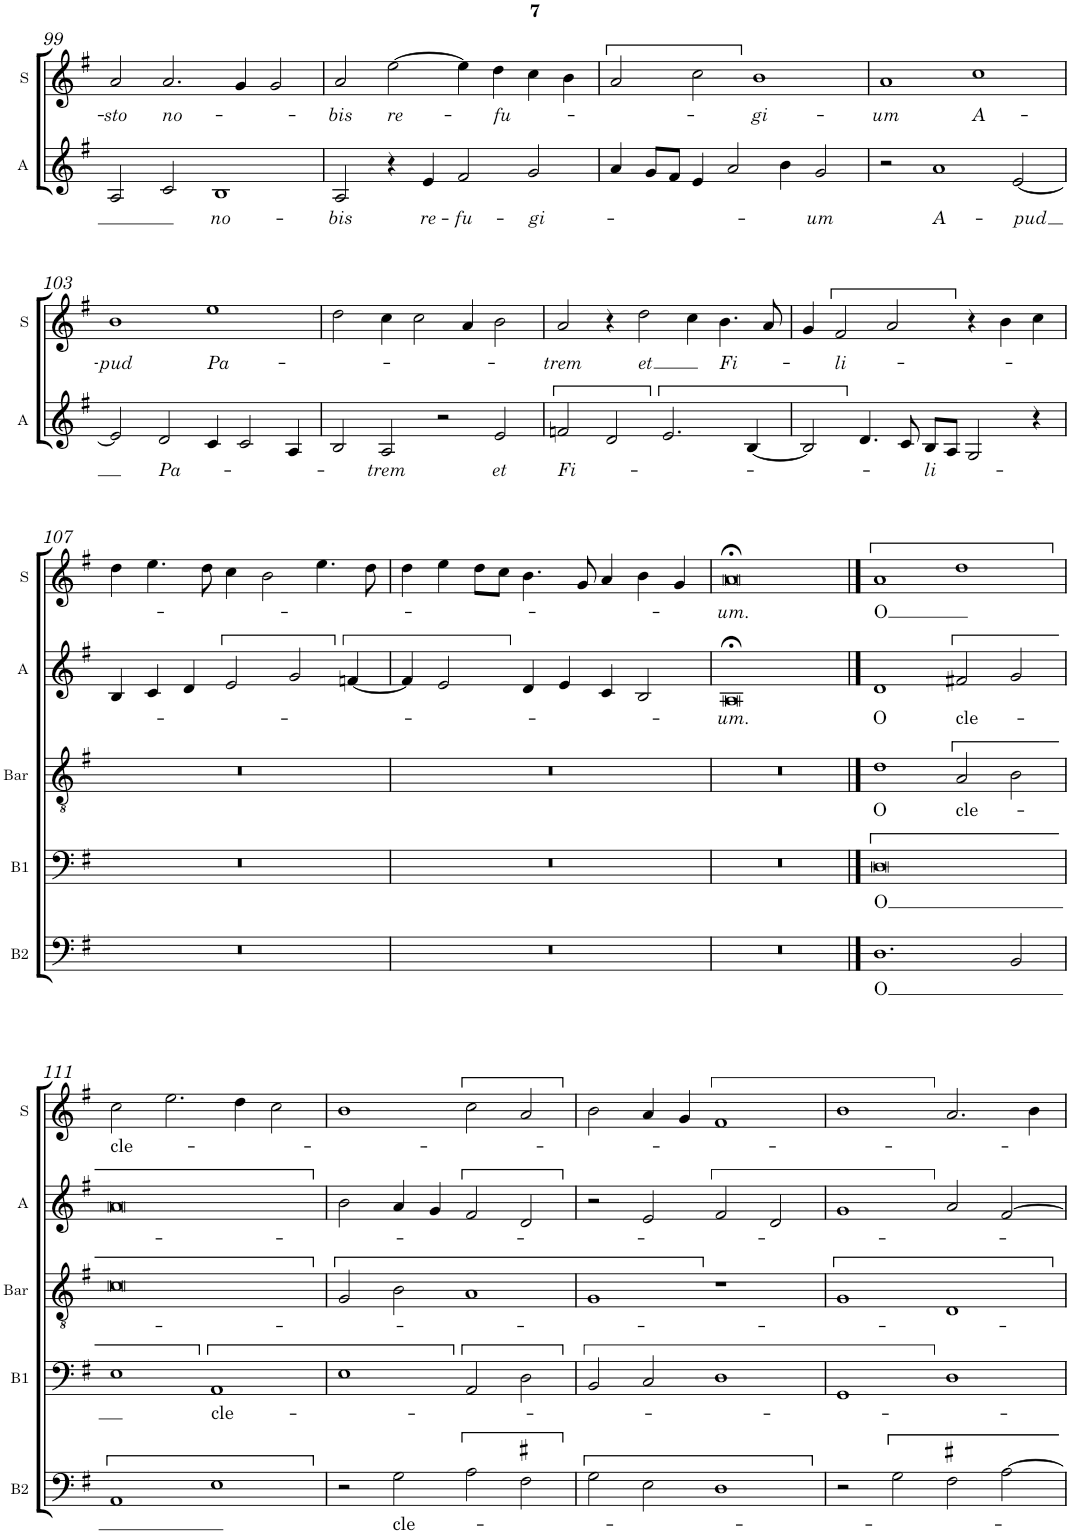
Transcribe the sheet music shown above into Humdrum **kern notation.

**kern	**text	**kern	**text	**kern	**text	**kern	**text	**kern	**text
*part5	*part5	*part4	*part4	*part3	*part3	*part2	*part2	*part1	*part1
*staff5	*staff5	*staff4	*staff4	*staff3	*staff3	*staff2	*staff2	*staff1	*staff1
*I"B2	*	*I"B1	*	*I"Bar	*	*I"A	*	*I"S	*
*I'B2	*	*I'B1	*	*I'Bar	*	*I'A	*	*I'S	*
!!LO:PB:g=z
*clefF4	*	*clefF4	*	*clefGv2	*	*clefG2	*	*clefG2	*
*	*	*	*	*	*	*Trd4c7	*	*	*
*k[f#]	*	*k[f#]	*	*k[f#]	*	*k[f#]	*	*k[f#]	*
*M4/2	*	*M4/2	*	*M4/2	*	*M4/2	*	*M4/2	*
=99	=99	=99	=99	=99	=99	=99	=99	=99	=99
!	!	!	!	!	!	!	!	!	!LO:LY:b
0r	.	0r	.	0r	.	2A/	.	2a/	-sto
!	!	!	!	!	!	!	!	!	!LO:LY:b
.	.	.	.	.	.	2c/	.	2.a/	no-
!	!	!	!	!	!	!	!LO:LY:b	!	!
.	.	.	.	.	.	1B	no-	.	.
.	.	.	.	.	.	.	.	4g/	.
.	.	.	.	.	.	.	.	2g/	.
=100	=100	=100	=100	=100	=100	=100	=100	=100	=100
!	!	!	!	!	!	!	!LO:LY:b	!	!LO:LY:b
0r	.	0r	.	0r	.	2A/	-bis	2a/	-bis
!	!	!	!	!	!	!	!	!	!LO:LY:b
.	.	.	.	.	.	4r	.	[2ee\	re-
!	!	!	!	!	!	!	!LO:LY:b	!	!
.	.	.	.	.	.	4e/	re-	.	.
!	!	!	!	!	!	!	!LO:LY:b	!	!
.	.	.	.	.	.	2f#/	-fu-	4ee\]	.
!	!	!	!	!	!	!	!	!	!LO:LY:b
.	.	.	.	.	.	.	.	4dd\	-fu-
!	!	!	!	!	!	!	!LO:LY:b	!	!
.	.	.	.	.	.	2g/	-gi-	4cc\	.
.	.	.	.	.	.	.	.	4b\	.
=101	=101	=101	=101	=101	=101	=101	=101	=101	=101
0r	.	0r	.	0r	.	4a/	.	2a/	.
.	.	.	.	.	.	8g/L	.	.	.
.	.	.	.	.	.	8f#/J	.	.	.
.	.	.	.	.	.	4e/	.	2cc\	.
.	.	.	.	.	.	2a/	.	.	.
!	!	!	!	!	!	!	!	!	!LO:LY:b
.	.	.	.	.	.	.	.	1b	-gi-
.	.	.	.	.	.	4b\	.	.	.
!	!	!	!	!	!	!	!LO:LY:b	!	!
.	.	.	.	.	.	2g/	-um	.	.
=102	=102	=102	=102	=102	=102	=102	=102	=102	=102
!	!	!	!	!	!	!	!	!	!LO:LY:b
0r	.	0r	.	0r	.	2r	.	1a	-um
!	!	!	!	!	!	!	!LO:LY:b	!	!
.	.	.	.	.	.	1a	A-	.	.
!	!	!	!	!	!	!	!	!	!LO:LY:b
.	.	.	.	.	.	.	.	1cc	A-
!	!	!	!	!	!	!	!LO:LY:b	!	!
.	.	.	.	.	.	[2e/	-pud	.	.
!!LO:LB:g=z
=103	=103	=103	=103	=103	=103	=103	=103	=103	=103
!	!	!	!	!	!	!	!	!	!LO:LY:b
0r	.	0r	.	0r	.	2e/]	.	1b	-pud
!	!	!	!	!	!	!	!LO:LY:b	!	!
.	.	.	.	.	.	2d/	Pa-	.	.
!	!	!	!	!	!	!	!	!	!LO:LY:b
.	.	.	.	.	.	4c/	.	1ee	Pa-
.	.	.	.	.	.	2c/	.	.	.
.	.	.	.	.	.	4A/	.	.	.
=104	=104	=104	=104	=104	=104	=104	=104	=104	=104
0r	.	0r	.	0r	.	2B/	.	2dd\	.
!	!	!	!	!	!	!	!LO:LY:b	!	!
.	.	.	.	.	.	2A/	-trem	4cc\	.
.	.	.	.	.	.	.	.	2cc\	.
.	.	.	.	.	.	2r	.	.	.
.	.	.	.	.	.	.	.	4a/	.
!	!	!	!	!	!	!	!LO:LY:b	!	!
.	.	.	.	.	.	2e/	et	2b\	.
=105	=105	=105	=105	=105	=105	=105	=105	=105	=105
!	!	!	!	!	!	!	!LO:LY:b	!	!LO:LY:b
0r	.	0r	.	0r	.	2fn/	Fi-	2a/	-trem
.	.	.	.	.	.	2d/	.	4r	.
!	!	!	!	!	!	!	!	!	!LO:LY:b
.	.	.	.	.	.	.	.	2dd\	et
.	.	.	.	.	.	2.e/	.	.	.
.	.	.	.	.	.	.	.	4cc\	.
!	!	!	!	!	!	!	!	!	!LO:LY:b
.	.	.	.	.	.	.	.	4.b\	Fi-
.	.	.	.	.	.	[4B/	.	.	.
.	.	.	.	.	.	.	.	8a/	.
=106	=106	=106	=106	=106	=106	=106	=106	=106	=106
0r	.	0r	.	0r	.	2B/]	.	4g/	.
!	!	!	!	!	!	!	!	!	!LO:LY:b
.	.	.	.	.	.	.	.	2f#/	-li-
.	.	.	.	.	.	4.d/	.	.	.
.	.	.	.	.	.	.	.	2a/	.
.	.	.	.	.	.	8c/	.	.	.
!	!	!	!	!	!	!	!LO:LY:b	!	!
.	.	.	.	.	.	8B/L	-li-	.	.
.	.	.	.	.	.	8A/J	.	.	.
.	.	.	.	.	.	2G/	.	4r	.
.	.	.	.	.	.	.	.	4b\	.
.	.	.	.	.	.	4r	.	4cc\	.
!!LO:LB:g=z
=107	=107	=107	=107	=107	=107	=107	=107	=107	=107
0r	.	0r	.	0r	.	4B/	.	4dd\	.
.	.	.	.	.	.	4c/	.	4.ee\	.
.	.	.	.	.	.	4d/	.	.	.
.	.	.	.	.	.	.	.	8dd\	.
.	.	.	.	.	.	2e/	.	4cc\	.
.	.	.	.	.	.	.	.	2b\	.
.	.	.	.	.	.	2g/	.	.	.
.	.	.	.	.	.	.	.	4.ee\	.
.	.	.	.	.	.	[4fn/	.	.	.
.	.	.	.	.	.	.	.	8dd\	.
=108	=108	=108	=108	=108	=108	=108	=108	=108	=108
0r	.	0r	.	0r	.	4f/]	.	4dd\	.
.	.	.	.	.	.	2e/	.	4ee\	.
.	.	.	.	.	.	.	.	8dd\L	.
.	.	.	.	.	.	.	.	8cc\J	.
.	.	.	.	.	.	4d/	.	4.b\	.
.	.	.	.	.	.	4e/	.	.	.
.	.	.	.	.	.	.	.	8g/	.
.	.	.	.	.	.	4c/	.	4a/	.
.	.	.	.	.	.	2B/	.	4b\	.
.	.	.	.	.	.	.	.	4g/	.
=109	=109	=109	=109	=109	=109	=109	=109	=109	=109
!	!	!	!	!	!	!	!LO:LY:b	!	!LO:LY:b
0r	.	0r	.	0r	.	0A;<	um.	0a;<	um.
==110	==110	==110	==110	==110	==110	==110	==110	==110	==110
!	!LO:LY:b	!	!LO:LY:b	!	!LO:LY:b	!	!LO:LY:b	!	!LO:LY:b
1.D	O	0D	O	1d	O	1d	O	1a	O
!	!	!	!	!	!LO:LY:b	!	!LO:LY:b	!	!
.	.	.	.	2A/	cle-	2f#X/	cle-	1dd	.
2BB/	.	.	.	2B\	.	2g/	.	.	.
!!LO:LB:g=z
=111	=111	=111	=111	=111	=111	=111	=111	=111	=111
!	!	!	!	!	!	!	!	!	!LO:LY:b
1AA	.	1E	.	0c	.	0a	.	2cc\	cle-
.	.	.	.	.	.	.	.	2.ee\	.
!	!	!	!LO:LY:b	!	!	!	!	!	!
1E	.	1AA	cle-	.	.	.	.	.	.
.	.	.	.	.	.	.	.	4dd\	.
.	.	.	.	.	.	.	.	2cc\	.
=112	=112	=112	=112	=112	=112	=112	=112	=112	=112
2r	.	1E	.	2G/	.	2b\	.	1b	.
!	!LO:LY:b	!	!	!	!	!	!	!	!
2G\	cle-	.	.	2B\	.	4a/	.	.	.
.	.	.	.	.	.	4g/	.	.	.
2A\	.	2AA/	.	1A	.	2f#/	.	2cc\	.
2F#X\	.	2D\	.	.	.	2d/	.	2a/	.
=113	=113	=113	=113	=113	=113	=113	=113	=113	=113
2G\	.	2BB/	.	1G	.	2r	.	2b\	.
2E\	.	2C/	.	.	.	2e/	.	4a/	.
.	.	.	.	.	.	.	.	4g/	.
1D	.	1D	.	1r	.	2f#/	.	1f#	.
.	.	.	.	.	.	2d/	.	.	.
=114	=114	=114	=114	=114	=114	=114	=114	=114	=114
2r	.	1GG	.	1G	.	1g	.	1b	.
2G\	.	.	.	.	.	.	.	.	.
2F#X\	.	1D	.	1D	.	2a/	.	2.a/	.
[>2A\	.	.	.	.	.	[>2f#/	.	.	.
.	.	.	.	.	.	.	.	4b\	.
=	=	=	=	=	=	=	=	=	=
*-	*-	*-	*-	*-	*-	*-	*-	*-	*-
